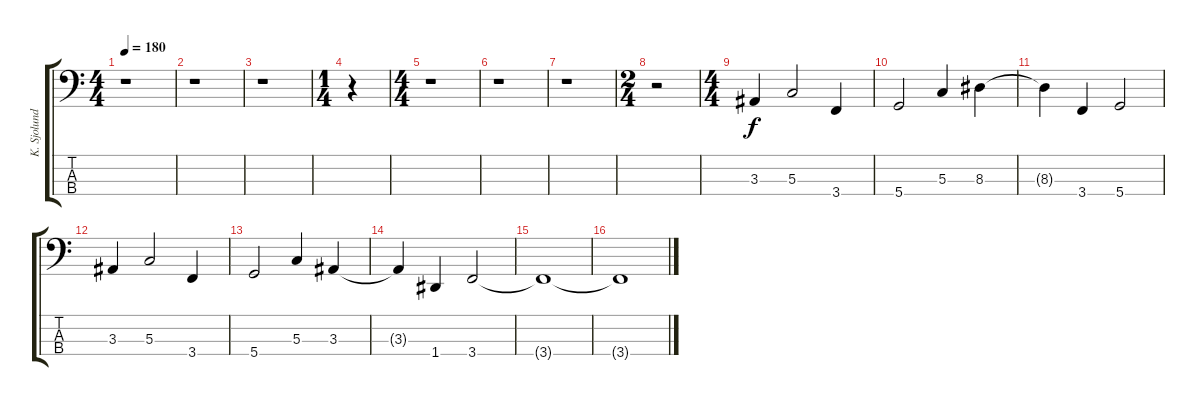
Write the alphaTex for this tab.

\track ("K. Sjolund" "K. Sjolund") {instrument electricbassfinger}
\staff {score tabs}
\tuning (F2 C2 G1 D1) {hide}
\ts (4 4)
\tempo 180
\clef f4
\ks c
r.1{dy f instrument electricbassfinger} |
r.1 |
r.1 |
\ts (1 4)
r.4 |
\ts (4 4)
r.1 |
r.1 |
r.1 |
\ts (2 4)
r.2 |
\ts (4 4)
3.3.4 5.3.2 3.4.4 |
5.4.2 5.3.4 8.3.4 |
8.3{t}.4 3.4.4 5.4.2 |
3.3.4 5.3.2 3.4.4 |
5.4.2 5.3.4 3.3.4 |
3.3{t}.4 1.4.4 3.4.2 |
3.4{t}.1 |
3.4{t}.1
